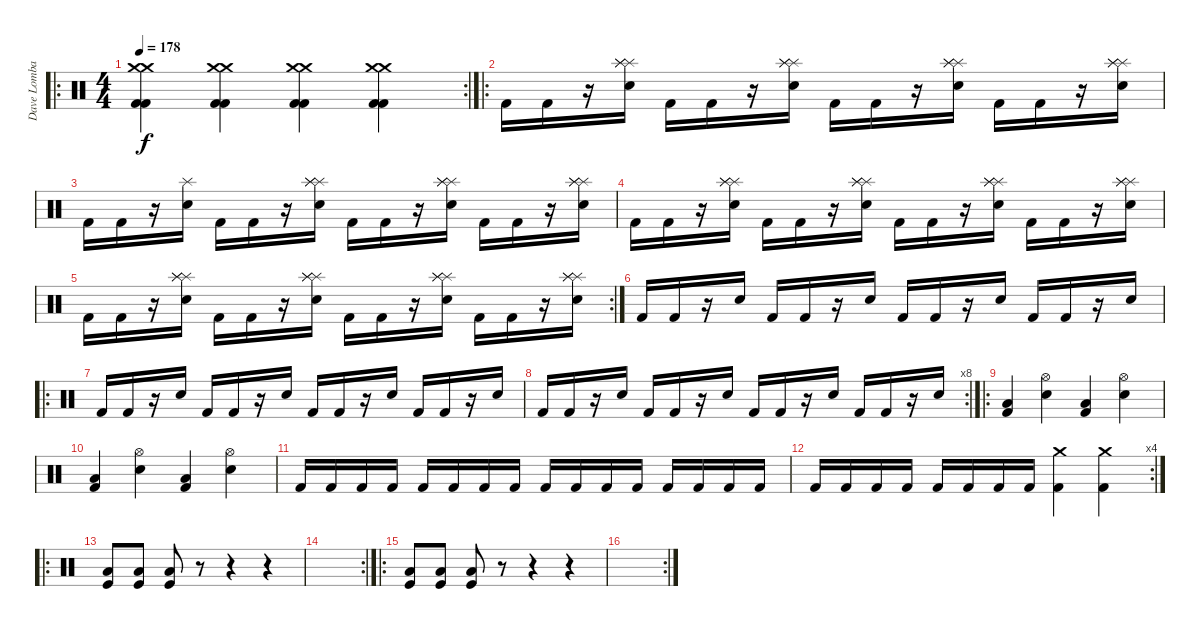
\track ("Dave Lombardo - Drums" "Dave Lomba") {instrument percussion}
\staff {score}
\articulation defaults
\ro
\rc 2
\ts (4 4)
\tempo 178
\clef neutral
\ks c
("Crash medium (hit)" "Crash medium (hit)" "Kick (hit) 2" "Kick (hit) 2").4{dy f} ("Crash medium (hit)" "Crash medium (hit)" "Kick (hit) 2" "Kick (hit) 2").4 ("Crash medium (hit)" "Crash medium (hit)" "Kick (hit) 2" "Kick (hit) 2").4 ("Crash medium (hit)" "Crash medium (hit)" "Kick (hit) 2" "Kick (hit) 2").4 |
\ro "Kick (hit) 2".16 "Kick (hit) 2".16
r.16 ("Snare (hit) 2" "Splash (hit)" "Splash (hit)" "Splash (hit)").16 "Kick (hit) 2".16 "Kick (hit) 2".16 r.16 ("Snare (hit) 2" "Splash (hit)" "Splash (hit)" "Splash (hit)").16 "Kick (hit) 2".16 "Kick (hit) 2".16 r.16 ("Snare (hit) 2" "Splash (hit)" "Splash (hit)" "Splash (hit)").16 "Kick (hit) 2".16 "Kick (hit) 2".16 r.16 ("Snare (hit) 2" "Splash (hit)" "Splash (hit)" "Splash (hit)").16 |
"Kick (hit) 2".16 "Kick (hit) 2".16 r.16 ("Snare (hit) 2" "Splash (hit)").16 "Kick (hit) 2".16 "Kick (hit) 2".16 r.16 ("Snare (hit) 2" "Splash (hit)" "Splash (hit)" "Splash (hit)").16 "Kick (hit) 2".16 "Kick (hit) 2".16 r.16 ("Snare (hit) 2" "Splash (hit)" "Splash (hit)" "Splash (hit)").16 "Kick (hit) 2".16 "Kick (hit) 2".16 r.16 ("Snare (hit) 2" "Splash (hit)" "Splash (hit)" "Splash (hit)").16 |
"Kick (hit) 2".16 "Kick (hit) 2".16 r.16 ("Snare (hit) 2" "Splash (hit)" "Splash (hit)" "Splash (hit)").16 "Kick (hit) 2".16 "Kick (hit) 2".16 r.16 ("Snare (hit) 2" "Splash (hit)" "Splash (hit)" "Splash (hit)").16 "Kick (hit) 2".16 "Kick (hit) 2".16 r.16 ("Snare (hit) 2" "Splash (hit)" "Splash (hit)" "Splash (hit)").16 "Kick (hit) 2".16 "Kick (hit) 2".16 r.16 ("Snare (hit) 2" "Splash (hit)" "Splash (hit)" "Splash (hit)").16 |
\rc 2 "Kick (hit) 2".16 "Kick (hit) 2".16
r.16 ("Snare (hit) 2" "Splash (hit)" "Splash (hit)" "Splash (hit)").16 "Kick (hit) 2".16 "Kick (hit) 2".16 r.16 ("Snare (hit) 2" "Splash (hit)" "Splash (hit)" "Splash (hit)").16 "Kick (hit) 2".16 "Kick (hit) 2".16 r.16 ("Snare (hit) 2" "Splash (hit)" "Splash (hit)" "Splash (hit)").16 "Kick (hit) 2".16 "Kick (hit) 2".16 r.16 ("Snare (hit) 2" "Splash (hit)" "Splash (hit)" "Splash (hit)").16 |
"Kick (hit) 2".16 "Kick (hit) 2".16 r.16 "Electric Snare (hit)".16 "Kick (hit) 2".16 "Kick (hit) 2".16 r.16 "Electric Snare (hit)".16 "Kick (hit) 2".16 "Kick (hit) 2".16 r.16 "Electric Snare (hit)".16 "Kick (hit) 2".16 "Kick (hit) 2".16 r.16 "Electric Snare (hit)".16 |
\ro "Kick (hit) 2".16 "Kick (hit) 2".16
r.16 "Snare (hit) 2".16 "Kick (hit) 2".16 "Kick (hit) 2".16 r.16 "Snare (hit) 2".16 "Kick (hit) 2".16 "Kick (hit) 2".16 r.16 "Snare (hit) 2".16 "Kick (hit) 2".16 "Kick (hit) 2".16 r.16 "Snare (hit) 2".16 |
\rc 8 "Kick (hit) 2".16 "Kick (hit) 2".16
r.16 "Snare (hit) 2".16 "Kick (hit) 2".16 "Kick (hit) 2".16 r.16 "Snare (hit) 2".16 "Kick (hit) 2".16 "Kick (hit) 2".16 r.16 "Snare (hit) 2".16 "Kick (hit) 2".16 "Kick (hit) 2".16 r.16 "Snare (hit) 2".16 |
\ro
("Low Floor Tom (hit)" "Kick (hit) 2").4 ("Hi-Hat (open)" "Snare (hit) 2").4 ("Low Floor Tom (hit)" "Kick (hit) 2").4 ("Hi-Hat (open)" "Snare (hit) 2").4 |
("Low Floor Tom (hit)" "Kick (hit) 2").4 ("Hi-Hat (open)" "Snare (hit) 2").4 ("Low Floor Tom (hit)" "Kick (hit) 2").4 ("Hi-Hat (open)" "Snare (hit) 2").4 |
"Kick (hit) 2".16 "Kick (hit) 2".16 "Kick (hit) 2".16 "Kick (hit) 2".16 "Kick (hit) 2".16 "Kick (hit) 2".16 "Kick (hit) 2".16 "Kick (hit) 2".16 "Kick (hit) 2".16 "Kick (hit) 2".16 "Kick (hit) 2".16 "Kick (hit) 2".16 "Kick (hit) 2".16 "Kick (hit) 2".16 "Kick (hit) 2".16 "Kick (hit) 2".16 |
\rc 4 "Kick (hit) 2".16 "Kick (hit) 2".16 "Kick (hit) 2".16 "Kick (hit) 2".16 "Kick (hit) 2".16 "Kick (hit) 2".16 "Kick (hit) 2".16 "Kick (hit) 2".16
("Crash medium (hit)" "Kick (hit) 2").4 ("Crash medium (hit)" "Kick (hit) 2").4 |
\ro
("Low Floor Tom (hit)" "Kick (hit)").8 ("Low Floor Tom (hit)" "Kick (hit)").8 ("Low Floor Tom (hit)" "Kick (hit)").8 r.8 r.4 r.4 |
\rc 2
|
\ro
("Low Floor Tom (hit)" "Kick (hit)").8 ("Low Floor Tom (hit)" "Kick (hit)").8 ("Low Floor Tom (hit)" "Kick (hit)").8 r.8 r.4 r.4 |
\rc 2
